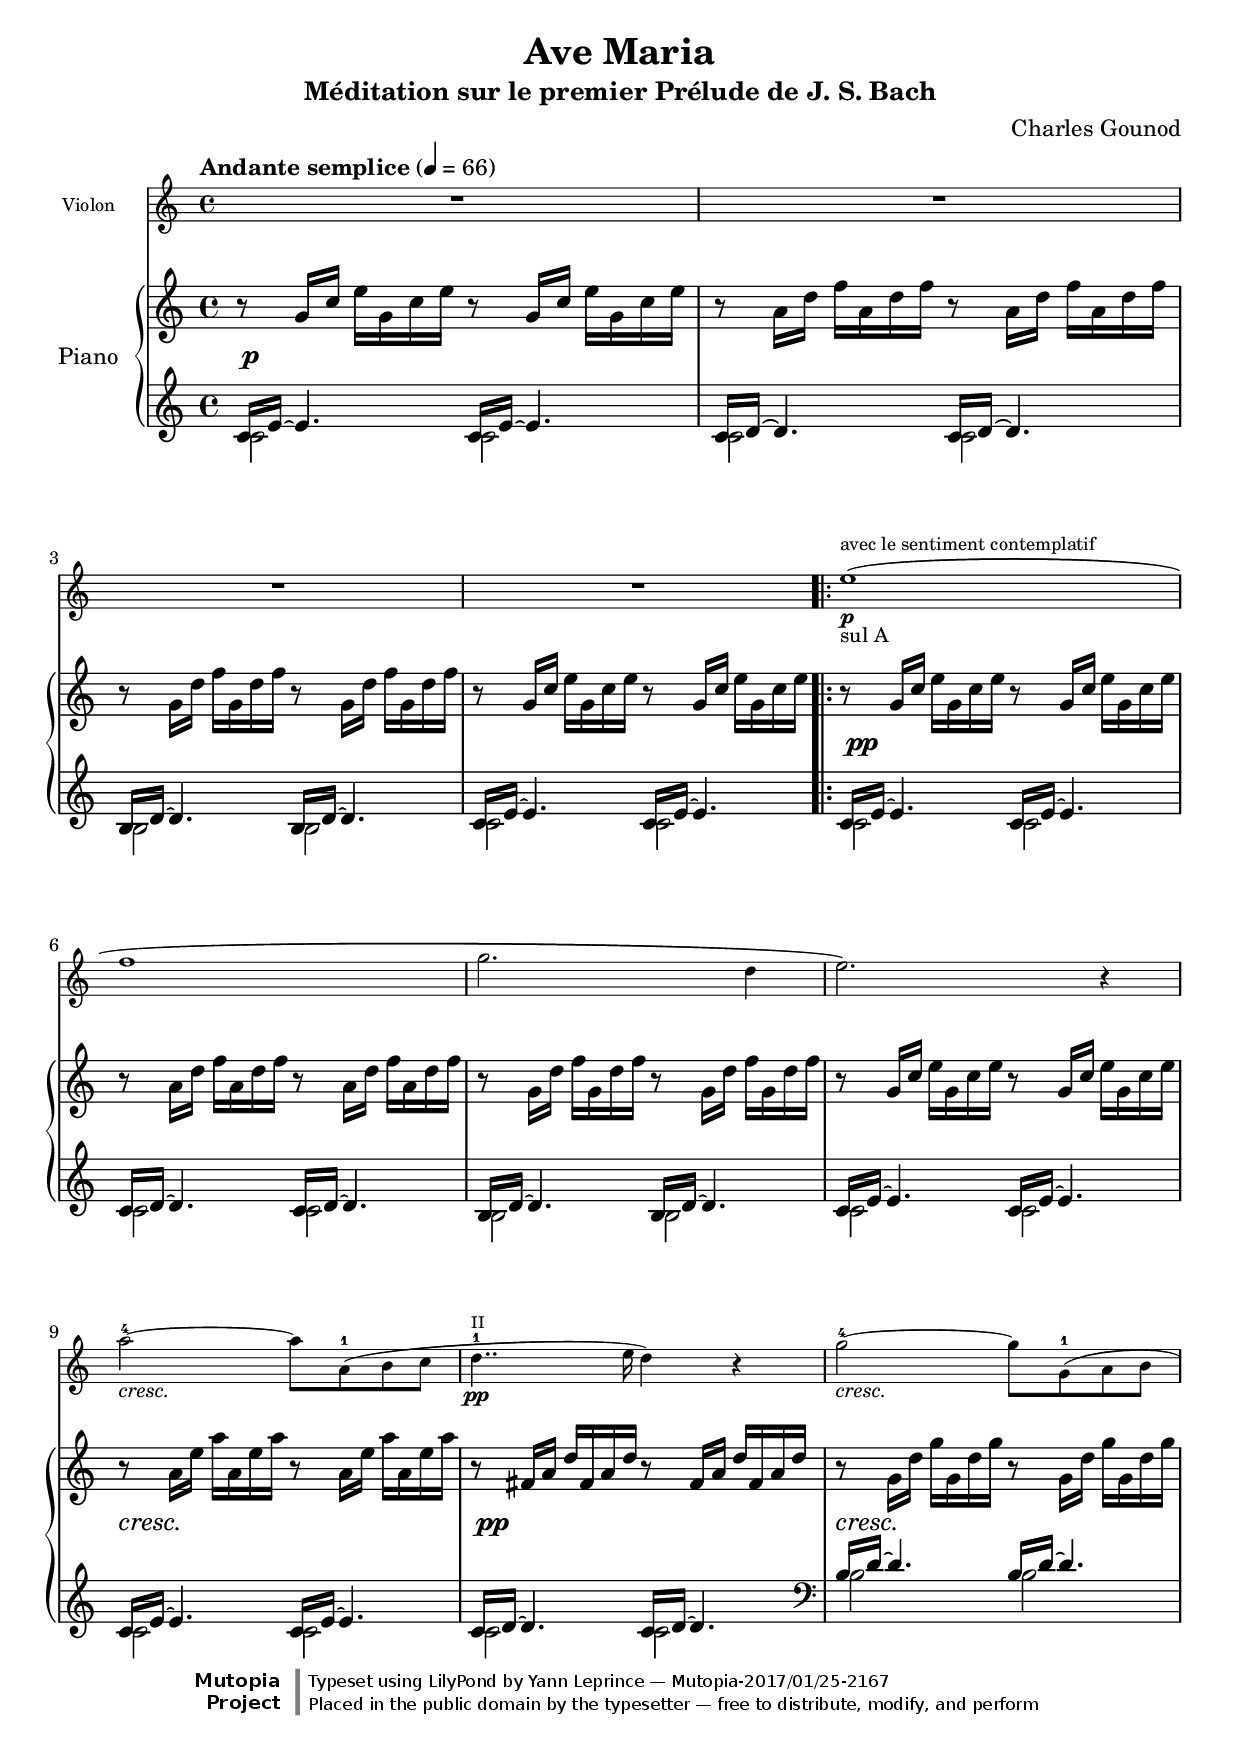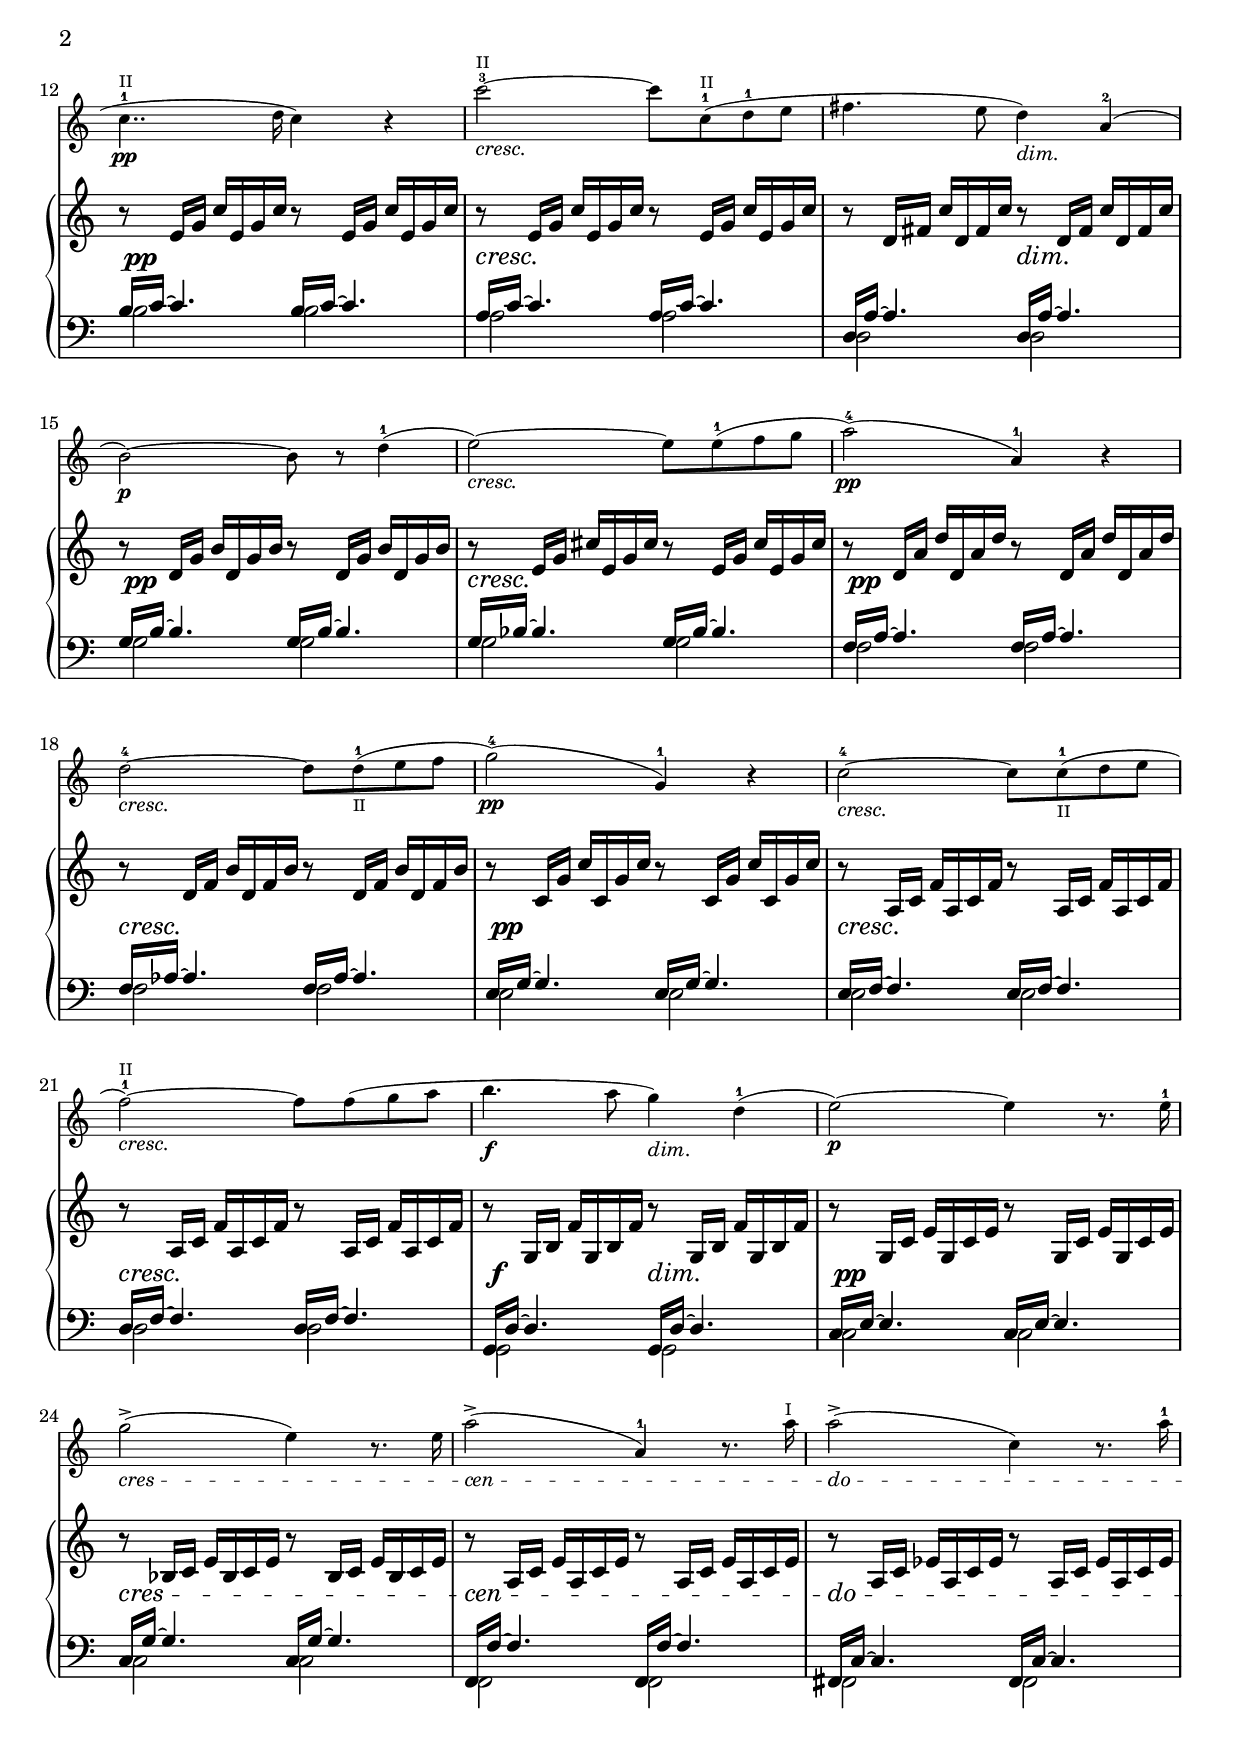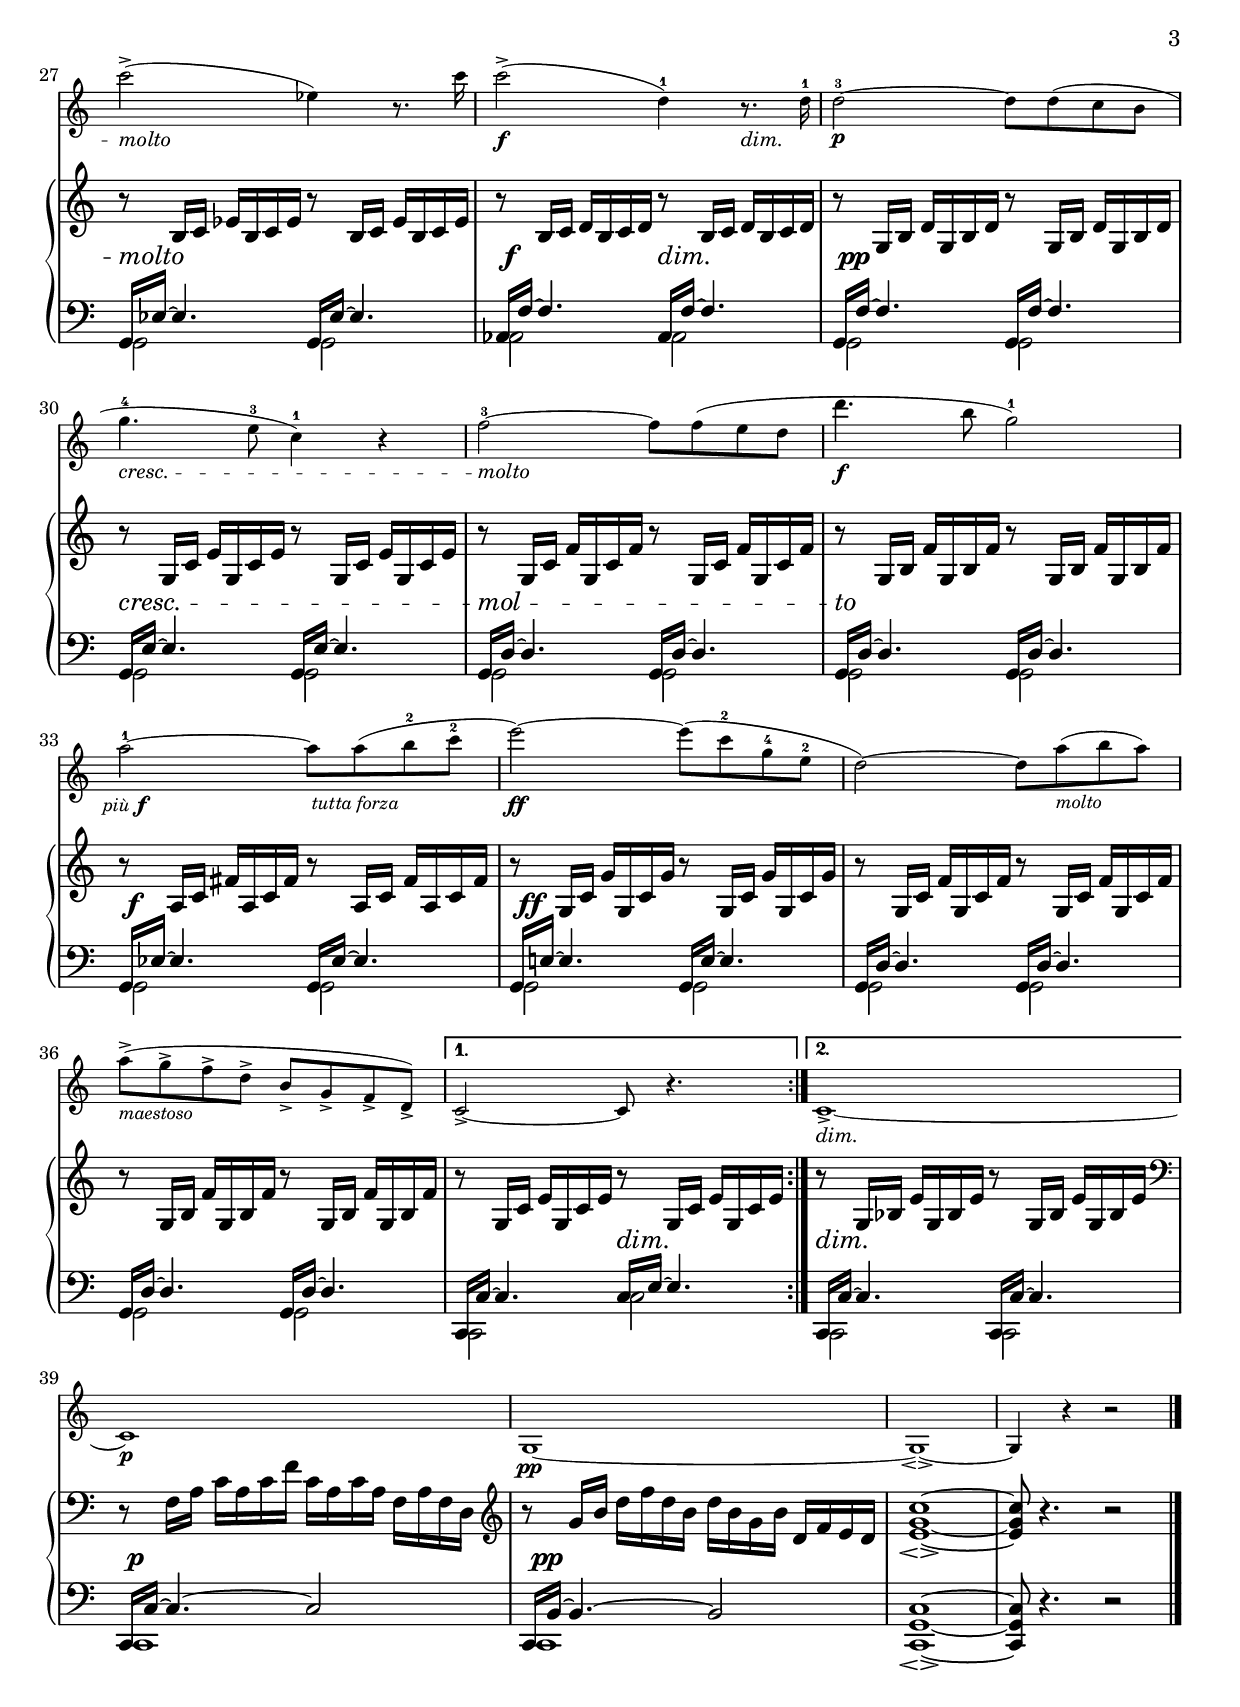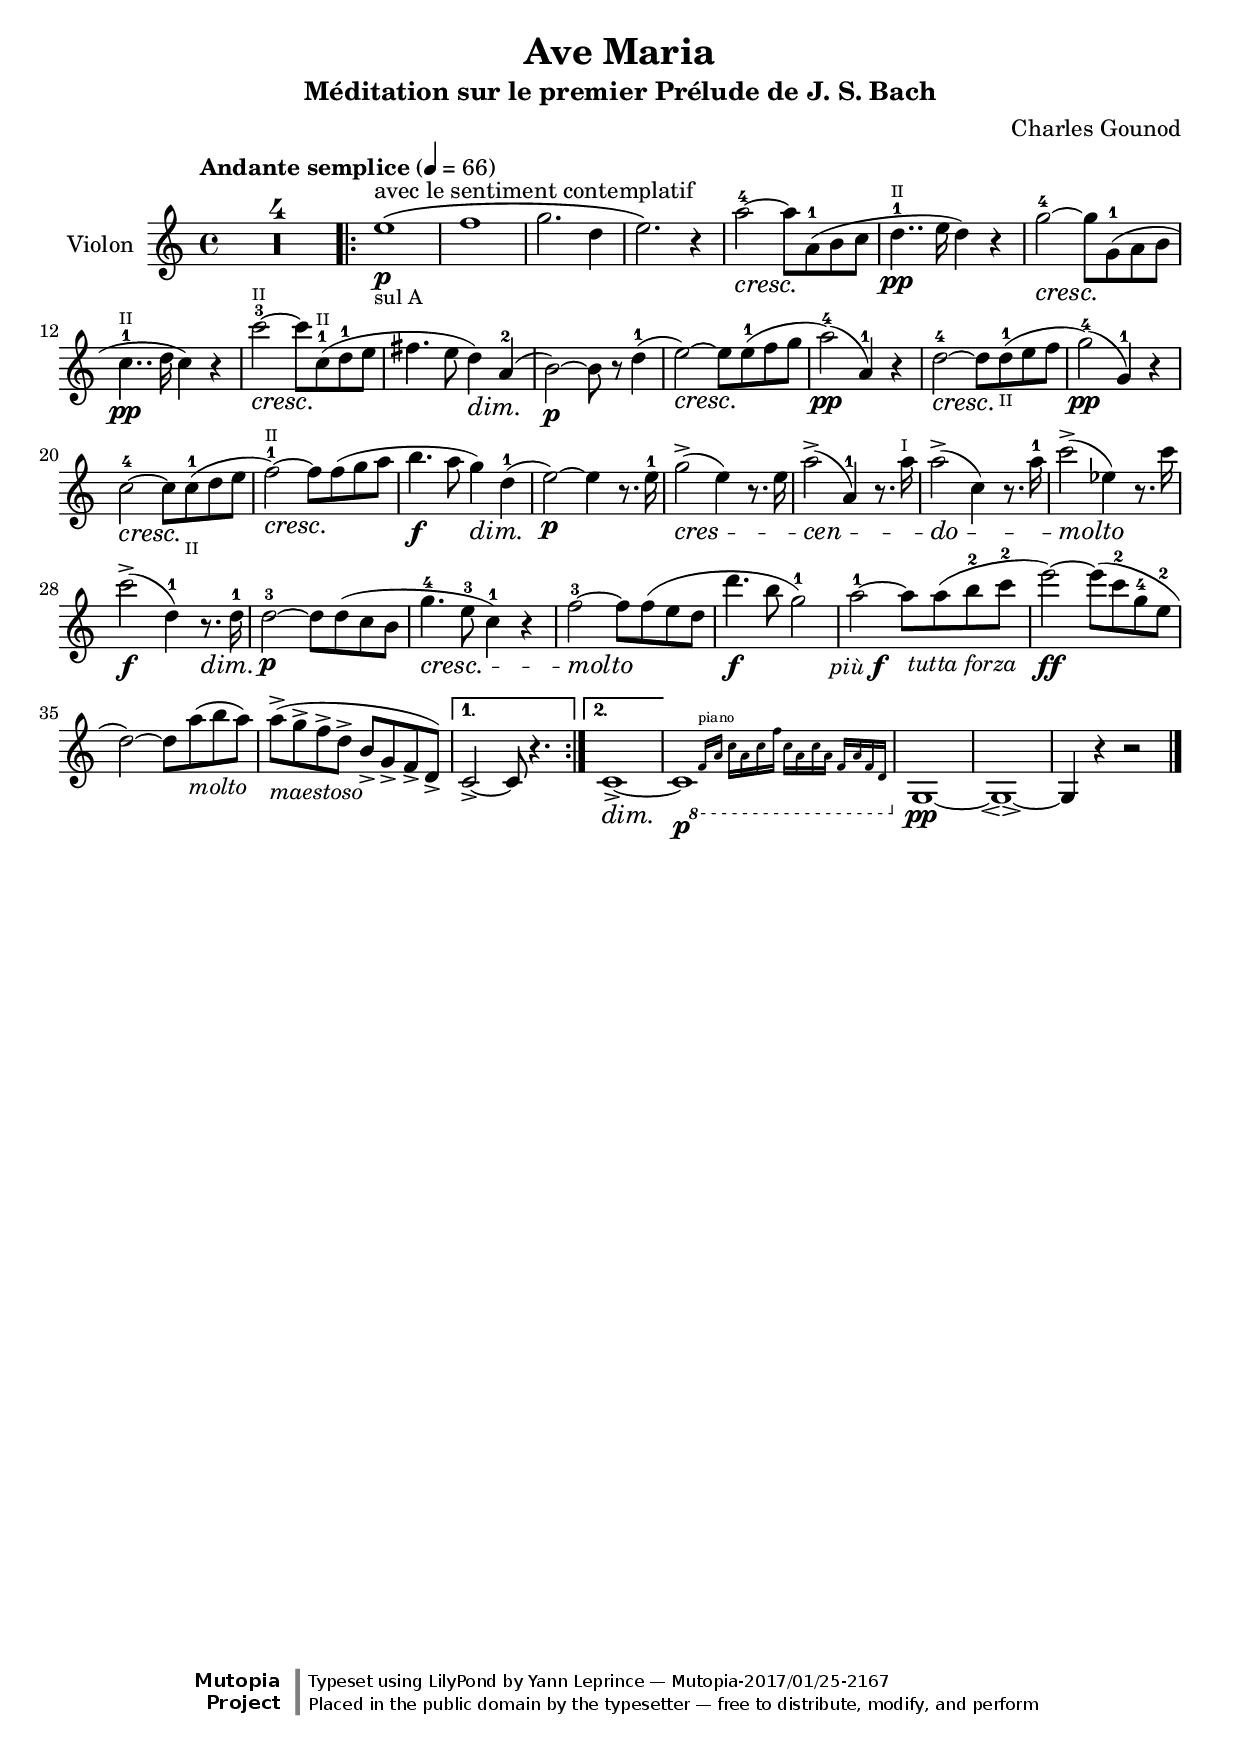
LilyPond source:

\version "2.18.2"

\header{
  title = "Ave Maria"
  subtitle = "Méditation sur le premier Prélude de J. S. Bach"
  composer = "Charles Gounod"
  date = "1853"
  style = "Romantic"
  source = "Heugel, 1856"

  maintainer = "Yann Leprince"
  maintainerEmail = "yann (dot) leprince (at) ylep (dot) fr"
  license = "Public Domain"

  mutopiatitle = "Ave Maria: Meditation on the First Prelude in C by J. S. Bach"
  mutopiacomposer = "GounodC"
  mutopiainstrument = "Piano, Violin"

  % Filled in automatically by Mutopia
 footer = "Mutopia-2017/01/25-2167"
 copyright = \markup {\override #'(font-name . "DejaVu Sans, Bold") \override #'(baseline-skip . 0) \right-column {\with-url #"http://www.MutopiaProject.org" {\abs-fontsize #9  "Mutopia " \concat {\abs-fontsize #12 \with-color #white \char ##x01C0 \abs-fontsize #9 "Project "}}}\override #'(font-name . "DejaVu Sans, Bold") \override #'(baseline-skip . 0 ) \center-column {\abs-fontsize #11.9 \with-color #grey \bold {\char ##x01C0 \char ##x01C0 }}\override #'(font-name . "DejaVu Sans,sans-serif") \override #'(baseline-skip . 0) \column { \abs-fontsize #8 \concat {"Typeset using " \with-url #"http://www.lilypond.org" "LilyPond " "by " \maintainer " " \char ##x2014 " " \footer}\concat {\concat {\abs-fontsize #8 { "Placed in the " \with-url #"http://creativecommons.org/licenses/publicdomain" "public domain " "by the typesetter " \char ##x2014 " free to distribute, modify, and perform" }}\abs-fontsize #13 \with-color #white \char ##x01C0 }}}
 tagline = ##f
}

%{
  Piano and violin voices are from the 1856 Heugel edition for solo violin,
  orchestra, and choir, available at
  <http://gallica.bnf.fr/ark:/12148/btv1b54000086f>

  Violin fingerings inspired by Anne-Sophie Mutter
  <https://www.youtube.com/watch?v=gz9m06HHBcE>

  Piano part based on the First Prelude in C, J. S. Bach, downloaded from
  <http://www.mutopiaproject.org/ftp/BachJS/BWV846/wtk1-prelude1/wtk1-prelude1.ly>
  (enteredby Shay Rojansky, edited by Han-Wen Nienhuys, edited by Tobias
  Erbsland, version update by Javier Ruiz-Alma 9/11/2011)
%}

global = {
  \key c \major
  \time 4/4
  \tempo "Andante semplice" 4=66
}

upper = \new Voice \transpose c c' {
  \global
  \clef treble

  % 1
  r8   g16 c'   e' g c' e' r8   g16 c'   e' g c' e' |
  r8   a16 d'   f' a d' f' r8   a16 d'   f' a d' f' |
  r8   g16 d'   f' g d' f' r8   g16 d'   f' g d' f' |
  r8   g16 c'   e' g c' e' r8   g16 c'   e' g c' e' |
  % 5
  \repeat volta 2 {
    r8    g16 c'   e' g c' e' r8   g16 c'   e' g c' e' |
    r8    a16 d'   f' a d' f' r8   a16 d'   f' a d' f' |
    r8    g16 d'   f' g d' f' r8   g16 d'   f' g d' f' |
    r8    g16 c'   e' g c' e' r8   g16 c'   e' g c' e' |
    % 9
    r8    a16 e'   a' a e' a' r8   a16 e'   a' a e' a' |
    r8    fis16 a   d' fis a d' r8   fis16 a   d' fis a d' |
    r8    g16 d'   g' g d' g' r8   g16 d'   g' g d' g' |
    r8    e16 g   c' e g c' r8   e16 g   c' e g c' |
    % 13
    r8    e16 g   c' e g c' r8   e16 g   c' e g c' |
    r8   d16 fis   c' d fis c' r8 d16 fis   c' d fis c' |
    r8 d16 g   b d g b r8   d16 g   b d g b |
    % 16
    r8 e16 g   cis' e g cis' r8   e16 g   cis' e g cis' |
    r8 d16 a   d' d a d' r8   d16 a   d' d a d' |
    r8 d16 f   b d f b r8   d16 f   b d f b |
    r8 c16 g   c' c g c' r8   c16 g   c' c g c' |
    % 20
    r8 a,16 c   f a, c f r8   a,16 c   f a, c f |
    r8   a,16 c   f a, c f r8   a,16 c   f a, c f |
    r8 g,16 b,   f g, b, f r8   g,16 b,   f g, b, f |
    r8 g,16 c   e g, c e r8   g,16 c   e g, c e |
    % 24
    r8 bes,16 c   e bes, c e r8   bes,16 c   e bes, c e |
    r8 a,16 c   e a, c e r8   a,16 c   e a, c e |
    r8 a,16 c   ees a, c ees r8   a,16 c   ees a, c ees |
    % Measure inserted by Ch. Gounod
    r8 b,16 c   ees b, c ees r8   b,16 c   ees b, c ees |
    r8 b,16 c   d b, c d r8   b,16 c   d b, c d |
    % 29
    r8 g,16 b,   d g, b, d r8   g,16 b,   d g, b, d |
    r8 g,16 c   e g, c e r8   g,16 c   e g, c e |
    r8 g,16 c   f g, c f r8   g,16 c   f g, c f |
    r8 g,16 b,   f g, b, f r8   g,16 b,   f g, b, f |
    % 33
    r8   a,16 c   fis a, c fis r8   a,16 c   fis a, c fis |
    r8   g,16 c   g g, c g r8   g,16 c   g g, c g |
    r8   g,16 c   f g, c f r8   g,16 c   f g, c f |
    r8   g,16 b,   f g, b, f r8   g,16 b,   f g, b, f |
  }
  \alternative {
    { r8   g,16 c   e g, c e r8   g,16 c   e g, c e | }
    { r8   g,16 bes,   e g, bes, e r8   g,16 bes,   e g, bes, e | }
  }
  % 38
  \clef bass
  %r8   f,16 a,   c f c a,   c a, f, a,   f, d, f, d, |  % Original from J.S. Bach
  r8 f,16 a,   c a, c f   c a, c a,   f, a, f, d, |  % Gounod
  \clef treble
  r8   g16 b   d' f' d' b   d' b g b   d f e d |
  <e g c'>1\espressivo ~ |
  <e g c'>8 r4. r2 |
  \bar "|."
}

lower = \new Voice {
  \global
  \clef treble

  << {
    % 1
    c'16 e'16 ~ e'4. c'16 e'16 ~ e'4. |
    c'16 d'16 ~ d'4. c'16 d'16 ~ d'4. |
    b16 d'16 ~ d'4. b16 d'16 ~ d'4. |
    c'16 e'16 ~ e'4. c'16 e'16 ~ e'4. |
  } \\ {
    c'2 c' |
    c' c' |
    b b |
    c' c' |
  } >> |
  \repeat volta 2 {
  % 5
    << {
      c'16 e'16 ~ e'4. c'16 e'16 ~ e'4. |
      c'16 d'16 ~ d'4. c'16 d'16 ~ d'4. |
      b16 d'16 ~ d'4. b16 d'16 ~ d'4. |
      c'16 e'16 ~ e'4. c'16 e'16 ~ e'4. |
    } \\ {
      c'2 c' |
      c' c' |
      b b |
      c' c' |
    } >> |
    % 9
    << {
      c'16 e'16 ~ e'4. c'16 e'16 ~ e'4. |
      c'16 d'16 ~ d'4. c'16 d'16 ~ d'4. |
      \clef bass
      b16 d'16 ~ d'4. b16 d'16 ~ d'4. |
      b16 c'16 ~ c'4. b16 c'16 ~ c'4. |
    } \\ {
      c'2 c' |
      c' c' |
      b b |
      b b |
    } >> |
    % 13
    << {
      a16 c'16 ~ c'4. a16 c'16 ~ c'4. |
      d16 a16 ~ a4. d16 a16 ~ a4. |
      g16 b16 ~ b4. g16 b16 ~ b4. |
    } \\ {
    a2 a |
    d d |
    g g |
    } >> |
    % 16
    << {
      g16 bes16 ~ bes4. g16 bes16 ~ bes4. |
      f16 a16 ~ a4. f16 a16 ~ a4. |
      f16 aes16 ~ aes4. f16 aes16 ~ aes4. |
      e16 g16 ~ g4. e16 g16 ~ g4. |
    } \\ {
      g2 g |
      f f |
      f f |
      e e |
    } >> |
    % 20
    << {
      e16 f16 ~ f4. e16 f16 ~ f4. |
      d16 f16 ~ f4. d16 f16 ~ f4. |
      g,16 d16 ~ d4. g,16 d16 ~ d4. |
      c16 e16 ~ e4. c16 e16 ~ e4. |
    } \\ {
      e2 e |
      d d |
      g, g, |
      c c |
    } >> |
    % 24
    << {
      c16 g16 ~ g4. c16 g16 ~ g4. |
      f,16 f16 ~ f4. f,16 f16 ~ f4. |
      fis,16 c16 ~ c4. fis,16 c16 ~ c4. |
      % Measure inserted by Ch. Gounod
      g,16 ees16 ~ ees4. g,16 ees16 ~ ees4. |
      aes,16 f16 ~ f4. aes,16 f16 ~ f4. |
    } \\ {
      c2 c |
      f, f, |
      fis, fis, |
      g, g, |
      aes, aes, |
    } >> |
    % 29
    << {
      g,16 f16 ~ f4. g,16 f16 ~ f4. |
      g,16 e16 ~ e4. g,16 e16 ~ e4. |
      g,16 d16 ~ d4. g,16 d16 ~ d4. |
      g,16 d16 ~ d4. g,16 d16 ~ d4. |
    } \\ {
      g,2 g, |
      g, g, |
      g, g, |
      g, g, |
    } >> |
    % 33
    << {
      g,16 ees16 ~ ees4. g,16 ees16 ~ ees4. |
      g,16 e!16 ~ e4. g,16 e16 ~ e4. |
      g,16 d16 ~ d4. g,16 d16 ~ d4. |
      g,16 d16 ~ d4. g,16 d16 ~ d4. |
    } \\ {
      g,2 g, |
      g, g, |
      g, g, |
      g, g, |
    } >> |
  }
  \alternative {
    { % 1.
      << { c,16 c16 ~ c4. c16 e16 ~ e4. | } \\ { c,2 c } >> |
    }
    { % 2.
      << { c,16 c16 ~ c4. c,16 c16 ~ c4. | } \\ { c,2 c, } >> |
    }
  }
  % 38
  << {
    c,16 c16 ~ c4. ~ c2 |
    c,16 b,16 ~ b,4. ~ b,2 |
  } \\ {
    c,1 |
    c, |
  } >> |

  <c, g, c>1\espressivo ~ |
  <c, g, c>8 r4. r2 |
  \bar "|."
}

pianoDynamics = {
  % Fix collision of dynamics that appear just after a bar.
  \override DynamicText.self-alignment-X = #LEFT

  \set crescendoSpanner = #'text
  \override DynamicTextSpanner.style = #'none
  \set crescendoText = \markup { \italic "cresc." }
  R1\p | R1*3 |
  \repeat volta 2 {
    % 5
    R1\pp | R1*3 |
    % 9
    R1\cresc | R1\pp | R1\cresc | R1\pp |
    % 13
    R1\cresc | s2 s2\dim | R1\pp | R1\cresc | R1\pp | R1\cresc | R1\pp |
    % 20
    R1\cresc | R1\cresc | s2\f s2\dim | R1\pp |
    % 24
    \override DynamicTextSpanner.style = #'dashed-line
    \set crescendoText = \markup { \italic "cres" }
    R1\< |
    \set crescendoText = \markup { \italic "cen" }
    R1\< |
    \set crescendoText = \markup { \italic "do" }
    R1\< |
    \set crescendoText = \markup { \italic "molto" }
    \override DynamicTextSpanner.style = #'none
    R1\< |
    s2\f s2\dim |
    % 29
    R1\pp |
    \override DynamicTextSpanner.style = #'dashed-line
    \set crescendoText = \markup { \italic "cresc." }
    R1\< |
    \set crescendoText = \markup { \italic "mol" }
    R1\< |
    \set crescendoText = \markup { \italic "to" }
    \override DynamicTextSpanner.style = #'none
    R1\< |
    % 33
    R1\f |
    R1\ff |
    R1*2 |
  }
  \alternative{
    { s2 s2\dim | }
    { R1\dim | }
  }
  % 38
  R1\p |
  R1\pp
}


% Here \center-align worsens the centering instead of improving it, why?
II = \markup \teeny "II"
I = \markup \teeny "I"

sulA = \markup \small "sul A"

piuF = #(make-dynamic-script
         (markup #:normal-text #:italic "più" #:dynamic "f"))
tutta_forza = \tweak DynamicText.self-alignment-X #LEFT #(make-dynamic-script
               (markup #:normal-text #:italic "tutta forza"))


violin = \new Voice \relative c''
{
  \global
  \clef treble

  \language "italiano"

  \set crescendoSpanner = #'text
  \override DynamicTextSpanner.style = #'none
  \set crescendoText = \markup { \italic "cresc." }
  % 1
  R1*4 |
  \repeat volta 2 {
  % 5
  mi1\(\p^"avec le sentiment contemplatif"_\sulA |
  fa1 |
  sol2. re4 |
  mi2.\) r4 |
  % 9
  la2-4\cresc~la8 la,(-1 si do |
  re4..\pp-1^\II mi16 re4) r4 |
  sol2\cresc-4~sol8 sol,(-1 la si |
  do4..\pp-1^\II re16 do4) r4 |
  % 13
  do'2-3^\II\cresc~do8 do,(-1^\II re-1 mi |
  fad4. mi8 re4)\dim la(-2 |
  si2)\p~si8 r8 re4-1( |
  % 16
  mi2)\cresc~mi8 mi(-1 fa sol |
  la2-4)(\pp la,4-1) r4 |
  re2-4\cresc~re8 re(-1-\II mi fa |
  sol2-4)(\pp sol,4-1) r4 |
  % 20
  do2-4\cresc~do8 do(-1-\II re mi |
  fa2-1^\II)\cresc~fa8 fa( sol la |
  si4.\f la8 sol4)\dim re(-1 |
  mi2)\p~mi4 r8. mi16-1 |
  % 24
  \override DynamicTextSpanner.style = #'dashed-line
  \set crescendoText = \markup { \italic "cres" }
  sol2->(\< mi4) r8. mi16 |
  \set crescendoText = \markup { \italic "cen" }
  la2->(\< la,4-1) r8. la'16^\I |
  \set crescendoText = \markup { \italic "do" }
  la2->(\< do,4) r8. la'16-1 |
  \override DynamicTextSpanner.style = #'none
  \set crescendoText = \markup { \italic "molto" }
  do2->(\< mib,4) r8. do'16 |
  do2->(\f re,4-1) r8.\dim re16-1 |
  % 29
  re2-3\p~re8 re( do si |
  \override DynamicTextSpanner.style = #'dashed-line
  \set crescendoText = \markup { \italic "cresc." }
  sol'4.-4\< mi8-3 do4-1) r4 |
  \override DynamicTextSpanner.style = #'none
  \set crescendoText = \markup { \italic "molto" }
  fa2-3\<~fa8 fa( mi re |
  re'4.\f si8 sol2-1) |
  % 33
  la2-1\piuF ~
    % Space out these notes a little more so that "tutta forza" fits
    \newSpacingSection
    \override Score.SpacingSpanner.spacing-increment = #2
    la8\tutta_forza la( si-2 do-2 |
    \newSpacingSection
    \revert Score.SpacingSpanner.spacing-increment
  mi2)\ff~mi8( do-2 sol-4 mi-2 |
  re2)~re8 la'(_\markup { \italic "molto" } si la) |
  la->(_\markup { \italic "maestoso" } sol-> fa-> re-> si-> sol-> fa-> re->) |
  }
  \alternative {
    { do2->~do8 r4. | }
    { do1->\dim ~ | }
  }
  % 38
  <<
    \tag #'part \new CueVoice \relative do {
      % Use hidden rests instead of invisible rests (s16) so that they take up
      % space (otherwise the cue is too close to the violin's note).
      \hideNotes r16 r \unHideNotes
      \once \override Staff.OttavaBracket.font-size = #-3 \ottava #-1
      fa16^"piano" la do la do fa do la do la fa la fa re |
    }
    do1\p |
  >> \ottava #0
  sol1\pp ~ |
  sol1\espressivo ~ |
  sol4 r4 r2 |
  \bar "|."
}

\book{
  \score {
    <<
      \new Staff = "violin" \with {
        instrumentName = #"Violon"
        fontSize = #-2
        \override StaffSymbol.staff-space = #(magstep -2)
        \override StaffSymbol.thickness = #(magstep -2)
      } <<
        \removeWithTag #'part
        \violin
      >>
      \new PianoStaff = "piano" \with {
        connectArpeggios = ##t
        instrumentName = #"Piano"
      } <<
        \new Staff = "up" \upper
        \new Dynamics = "pianoDynamics" \pianoDynamics
        \new Staff = "down" \lower
      >>
    >>
    \layout {
      \context {
        \Score
        \override SpacingSpanner.common-shortest-duration = #(ly:make-moment 1/8)
      }
    }
  }
} % book (piano)

\book {
  \bookOutputSuffix "Violin"
  \score {
    \new Staff = "violin" \with {
      instrumentName = #"Violon"
    } << \violin >>
    \layout {
      \context {
        \Score
        skipBars = ##t
      }
    }
  }
} % book (violin)

% TODO fix dynamics warnings
\score {
  \unfoldRepeats
  <<
    \new Staff = "violin" \with {
      midiInstrument = #"violin"
    } <<
      \removeWithTag #'part
      \violin
    >>
    \new PianoStaff = "piano" \with {
      midiInstrument = #"acoustic grand"
    } <<
      \new Staff = "up" \upper
      \new Dynamics = "pianoDynamics" \pianoDynamics
      \new Staff = "down" \lower
    >>
  >>
  \midi { }
}
